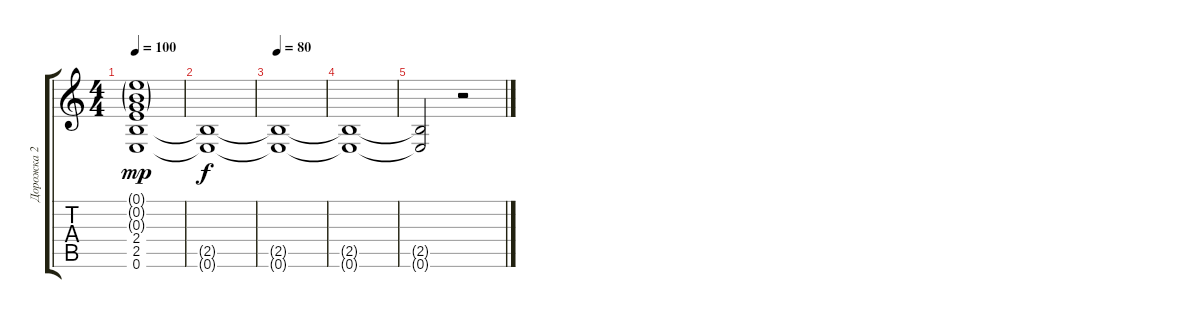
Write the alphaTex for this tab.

\track ("Дорожка 2" "Дорожка 2") {instrument distortionguitar}
\staff {score tabs}
\tuning (E4 B3 G3 D3 A2 E2) {hide}
\ts (4 4)
\tempo 100
\clef g2
\ks c
(0.1{g} 0.2{g} 0.3{g} 2.4 2.5 0.6).1{dy mp} |
(2.5{t} 0.6{t}).1{dy f} |
\tempo 80
(2.5{t} 0.6{t}).1 |
(2.5{t} 0.6{t}).1 |
(2.5{t} 0.6{t}).2 r.2
